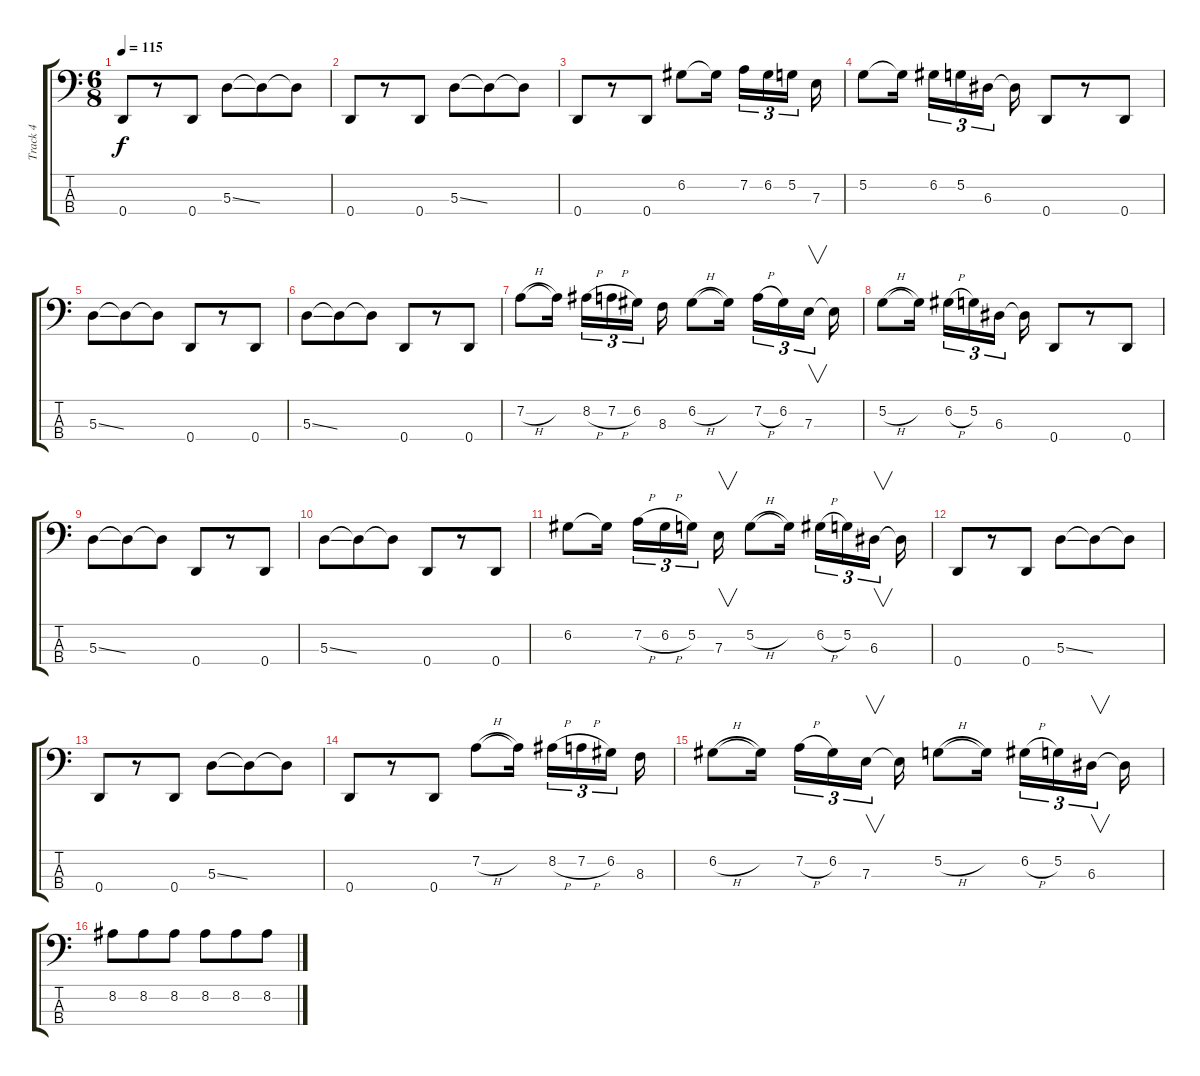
\track ("Track 4" "Track 4") {instrument fretlessbass}
\staff {score tabs}
\tuning (G2 D2 A1 D1) {hide}
\ts (6 8)
\tempo 115
\clef f4
\ks c
0.4.8{dy f instrument fretlessbass} r.8 0.4.8 5.3{ss}.8 5.3{t}.8 5.3{t}.8 |
0.4.8 r.8 0.4.8 5.3{ss}.8 5.3{t}.8 5.3{t}.8 |
0.4.8 r.8 0.4.8 6.2.8 6.2{t}.16 7.2.16{tu (3 2)} 6.2.16{tu (3 2)} 5.2.16{tu (3 2)} 7.3.16 |
5.2.8 5.2{t}.16 6.2.16{tu (3 2)} 5.2.16{tu (3 2)} 6.3.16{tu (3 2)} 6.3{t}.16 0.4.8 r.8 0.4.8 |
5.3{ss}.8 5.3{t}.8 5.3{t}.8 0.4.8 r.8 0.4.8 |
5.3{ss}.8 5.3{t}.8 5.3{t}.8 0.4.8 r.8 0.4.8 |
7.2{h}.8 7.2{t}.16 8.2{h}.16{tu (3 2)} 7.2{h}.16{tu (3 2)} 6.2.16{tu (3 2)} 8.3.16 6.2{h}.8 6.2{t}.16 7.2{h}.16{tu (3 2)} 6.2.16{tu (3 2)} 7.3.16{v tu (3 2)} 7.3{t}.16 |
5.2{h}.8 5.2{t}.16 6.2{h}.16{tu (3 2)} 5.2.16{tu (3 2)} 6.3.16{tu (3 2)} 6.3{t}.16 0.4.8 r.8 0.4.8 |
5.3{ss}.8 5.3{t}.8 5.3{t}.8 0.4.8 r.8 0.4.8 |
5.3{ss}.8 5.3{t}.8 5.3{t}.8 0.4.8 r.8 0.4.8 |
6.2.8 6.2{t}.16 7.2{h}.16{tu (3 2)} 6.2{h}.16{tu (3 2)} 5.2.16{tu (3 2)} 7.3.16{v} 5.2{h}.8 5.2{t}.16 6.2{h}.16{tu (3 2)} 5.2.16{tu (3 2)} 6.3.16{v tu (3 2)} 6.3{t}.16 |
0.4.8 r.8 0.4.8 5.3{ss}.8 5.3{t}.8 5.3{t}.8 |
0.4.8 r.8 0.4.8 5.3{ss}.8 5.3{t}.8 5.3{t}.8 |
0.4.8 r.8 0.4.8 7.2{h}.8 7.2{t}.16 8.2{h}.16{tu (3 2)} 7.2{h}.16{tu (3 2)} 6.2.16{tu (3 2)} 8.3.16 |
6.2{h}.8 6.2{t}.16 7.2{h}.16{tu (3 2)} 6.2.16{tu (3 2)} 7.3.16{v tu (3 2)} 7.3{t}.16 5.2{h}.8 5.2{t}.16 6.2{h}.16{tu (3 2)} 5.2.16{tu (3 2)} 6.3.16{v tu (3 2)} 6.3{t}.16 |
8.2.8 8.2.8 8.2.8 8.2.8 8.2.8 8.2.8
